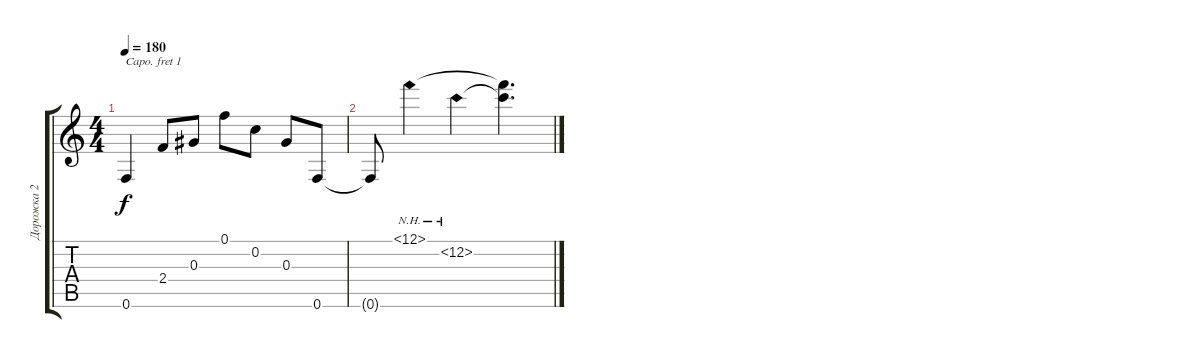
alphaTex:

\track ("Дорожка 2" "Дорожка 2") {instrument acousticguitarsteel}
\staff {score tabs}
\capo 1
\tuning (E4 B3 G3 D3 A2 E2) {hide}
\ts (4 4)
\tempo 180
\clef g2
\ks c
0.6.4{dy f} 2.4.8 0.3.8 0.1.8 0.2.8 0.3.8 0.6.8 |
0.6{t}.8 12.1{nh}.4 12.2{nh}.4 (12.1{t} 12.2{t}).4{d}
